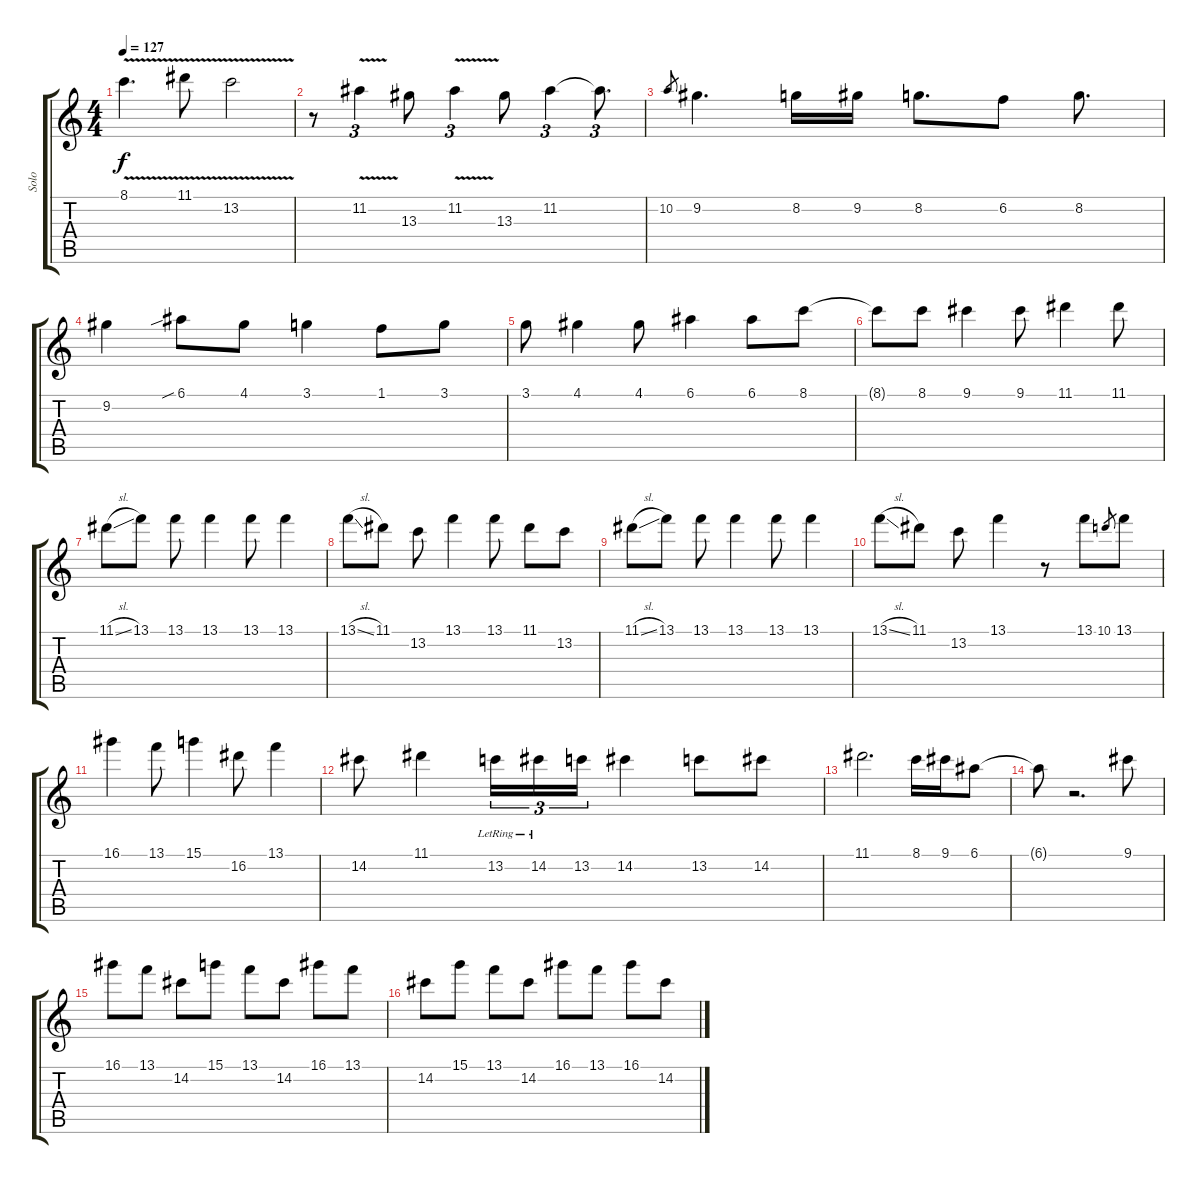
\track ("Solo" "Solo") {instrument distortionguitar}
\staff {score tabs}
\tuning (E4 B3 G3 D3 A2 E2) {hide}
\ts (4 4)
\tempo 127
\clef g2
\ks c
8.1{v}.4{d dy f} 11.1{v}.8 13.2{v}.2 |
r.8 11.2{v}.4{tu (3 2)} 13.3.8 11.2{v}.4{tu (3 2)} 13.3.8 11.2.4{tu (3 2)} 11.2{t}.8{d tu (3 2)} |
10.2.8{gr} 9.2.4{d} 8.2.16 9.2.16 8.2.8{d} 6.2.8 8.2.8{d} |
9.2.4 6.1{sib}.8 4.1.8 3.1.4 1.1.8 3.1.8 |
3.1.8 4.1.4 4.1.8 6.1.4 6.1.8 8.1.8 |
8.1{t}.8 8.1.8 9.1.4 9.1.8 11.1.4 11.1.8 |
11.1{sl}.8 13.1.8 13.1.8 13.1.4 13.1.8 13.1.4 |
13.1{sl}.8 11.1.8 13.2.8 13.1.4 13.1.8 11.1.8 13.2.8 |
11.1{sl}.8 13.1.8 13.1.8 13.1.4 13.1.8 13.1.4 |
13.1{sl}.8 11.1.8 13.2.8 13.1.4 r.8 13.1.8 10.1.8{gr} 13.1.8 |
16.1.4 13.1.8 15.1.4 16.2.8 13.1.4 |
14.2.8 11.1.4 13.2{lr}.16{tu (3 2)} 14.2{lr}.16{tu (3 2)} 13.2.16{tu (3 2)} 14.2.4 13.2.8 14.2.8 |
11.1.2{d} 8.1.16 9.1.16 6.1.8 |
6.1{t}.8 r.2{d} 9.1.8 |
16.1.8 13.1.8 14.2.8 15.1.8 13.1.8 14.2.8 16.1.8 13.1.8 |
14.2.8 15.1.8 13.1.8 14.2.8 16.1.8 13.1.8 16.1.8 14.2.8
